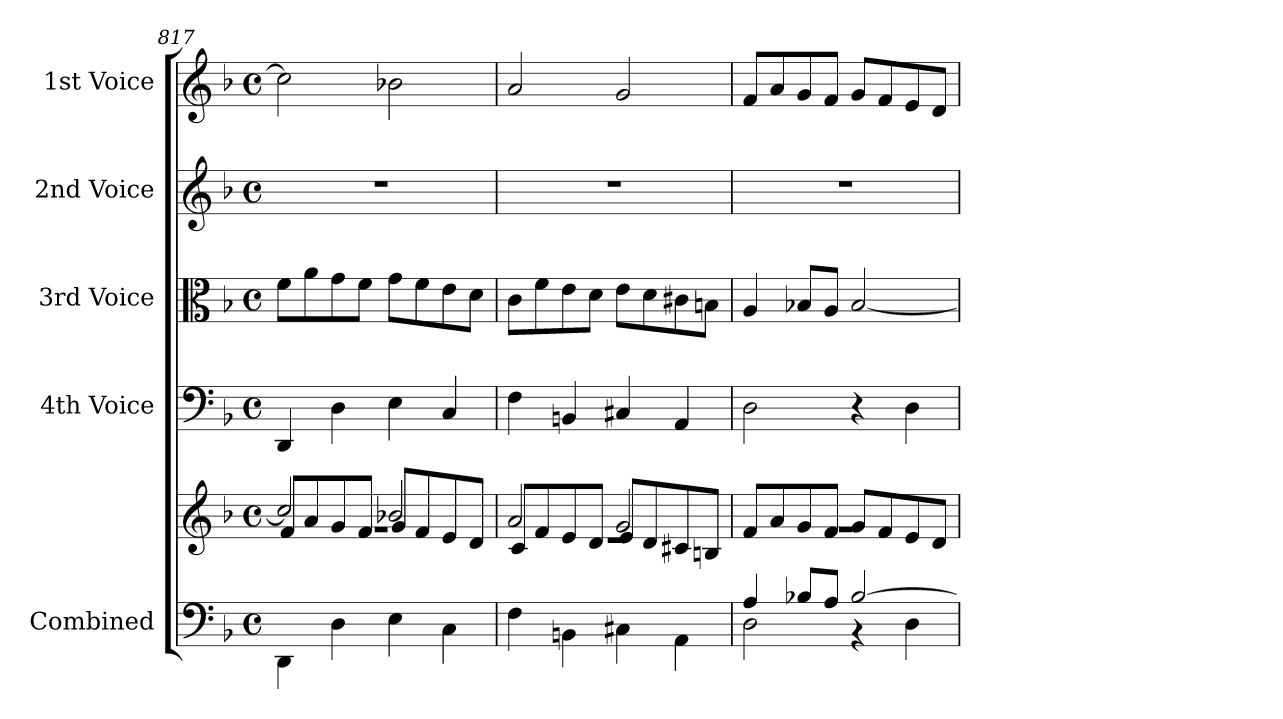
**kern	**kern	**kern	**kern	**kern	**kern
*part5	*part5	*part4	*part3	*part2	*part1
*staff6	*staff5	*staff4	*staff3	*staff2	*staff1
*I"Combined	*	*I"4th Voice	*I"3rd Voice	*I"2nd Voice	*I"1st Voice
!!LO:PB:g=z
*clefF4	*clefG2	*clefF4	*clefC3	*clefG2	*clefG2
*k[b-]	*k[b-]	*k[b-]	*k[b-]	*k[b-]	*k[b-]
*M4/4	*M4/4	*M4/4	*M4/4	*M4/4	*M4/4
*met(c)	*met(c)	*met(c)	*met(c)	*met(c)	*met(c)
=817	=817	=817	=817	=817	=817
*	*^	*	*	*	*
*	*	*^	*	*	*	*
4DD\	2cc/]	1rg	8f/L	4DD/	8f\L	1r	2cc\]
.	.	.	8a/	.	8a\	.	.
4D\	.	.	8g/	4D\	8g\	.	.
.	.	.	8f/J	.	8f\J	.	.
4E\	2b-X/	.	8g/L	4E\	8g\L	.	2b-X\
.	.	.	8f/	.	8f\	.	.
4C\	.	.	8e/	4C/	8e\	.	.
.	.	.	8d/J	.	8d\J	.	.
=818	=818	=818	=818	=818	=818	=818	=818
4F\	2a/	1re	8c/L	4F\	8c\L	1r	2a/
.	.	.	8f/	.	8f\	.	.
4BBn\	.	.	8e/	4BBn/	8e\	.	.
.	.	.	8d/J	.	8d\J	.	.
4C#X\	2g/	.	8e/L	4C#X/	8e\L	.	2g/
.	.	.	8d/	.	8d\	.	.
4AA\	.	.	8c#X/	4AA/	8c#X\	.	.
.	.	.	8Bn/J	.	8Bn\J	.	.
*	*	*v	*v	*	*	*	*
=819	=819	=819	=819	=819	=819	=819
*^	*	*	*	*	*	*
4A/	2D\	8f/L	1rg	2D\	4A/	1r	8f/L
.	.	8a/	.	.	.	.	8a/
8B-X/L	.	8g/	.	.	8B-X/L	.	8g/
8A/J	.	8f/J	.	.	8A/J	.	8f/J
[2B-/	4r	8g/L	.	4r	[2B-/	.	8g/L
.	.	8f/	.	.	.	.	8f/
.	4D\	8e/	.	4D\	.	.	8e/
.	.	8d/J	.	.	.	.	8d/J
*v	*v	*	*	*	*	*	*
*	*v	*v	*	*	*	*
=	=	=	=	=	=
*-	*-	*-	*-	*-	*-
